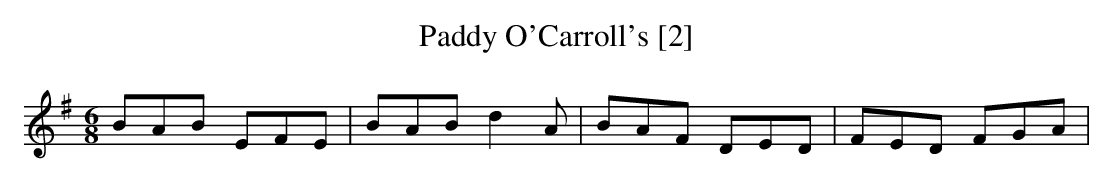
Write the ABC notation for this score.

X:1
T:Paddy O'Carroll's [2]
M:6/8
L:1/8
K:Emin
BAB EFE|BAB d2A|BAF DED|FED FGA|...
